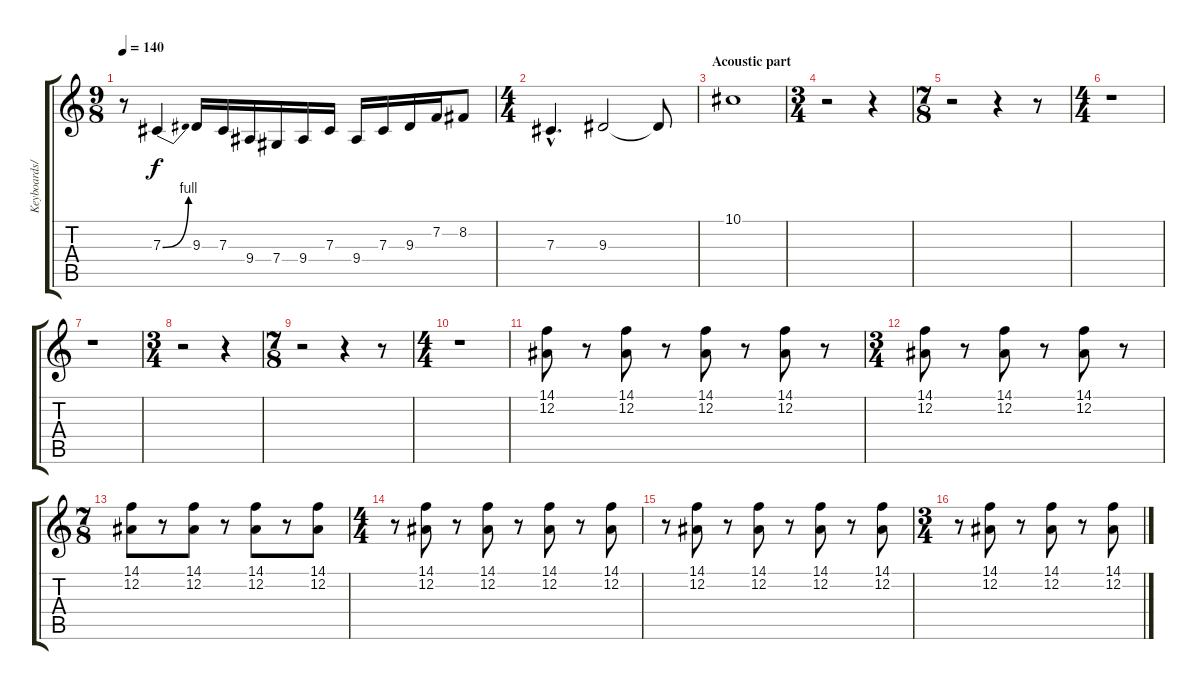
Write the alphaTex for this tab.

\track ("Keyboards/solos" "Keyboards/") {instrument brightacousticpiano}
\staff {score tabs}
\tuning (Eb4 Bb3 Gb3 Db3 Ab2 Eb2) {hide}
\ts (9 8)
\tempo 140
\clef g2
\ks c
r.8{dy f} 7.3{be (bend 0 0 60 4)}.4 9.3.16 7.3.16 9.4.16 7.4.16 9.4.16 7.3.16 9.4.16 7.3.16 9.3.16 7.2.16 8.2.8 |
\ts (4 4)
7.3{hac}.4{d} 9.3.2 9.3{t}.8 |
\section ("" "Acoustic part")
10.1.1{volume 1} |
\ts (3 4)
r.2 r.4 |
\ts (7 8)
r.2 r.4 r.8 |
\ts (4 4)
r.1 |
r.1 |
\ts (3 4)
r.2 r.4 |
\ts (7 8)
r.2 r.4 r.8 |
\ts (4 4)
r.1{volume 13} |
(14.1 12.2).8{volume 13 instrument harpsichord} r.8 (14.1 12.2).8 r.8 (14.1 12.2).8 r.8 (14.1 12.2).8 r.8 |
\ts (3 4)
(14.1 12.2).8 r.8 (14.1 12.2).8 r.8 (14.1 12.2).8 r.8 |
\ts (7 8)
(14.1 12.2).8 r.8 (14.1 12.2).8 r.8 (14.1 12.2).8 r.8 (14.1 12.2).8 |
\ts (4 4)
r.8 (14.1 12.2).8 r.8 (14.1 12.2).8 r.8 (14.1 12.2).8 r.8 (14.1 12.2).8 |
r.8 (14.1 12.2).8 r.8 (14.1 12.2).8 r.8 (14.1 12.2).8 r.8 (14.1 12.2).8 |
\ts (3 4)
r.8 (14.1 12.2).8 r.8 (14.1 12.2).8 r.8 (14.1 12.2).8
